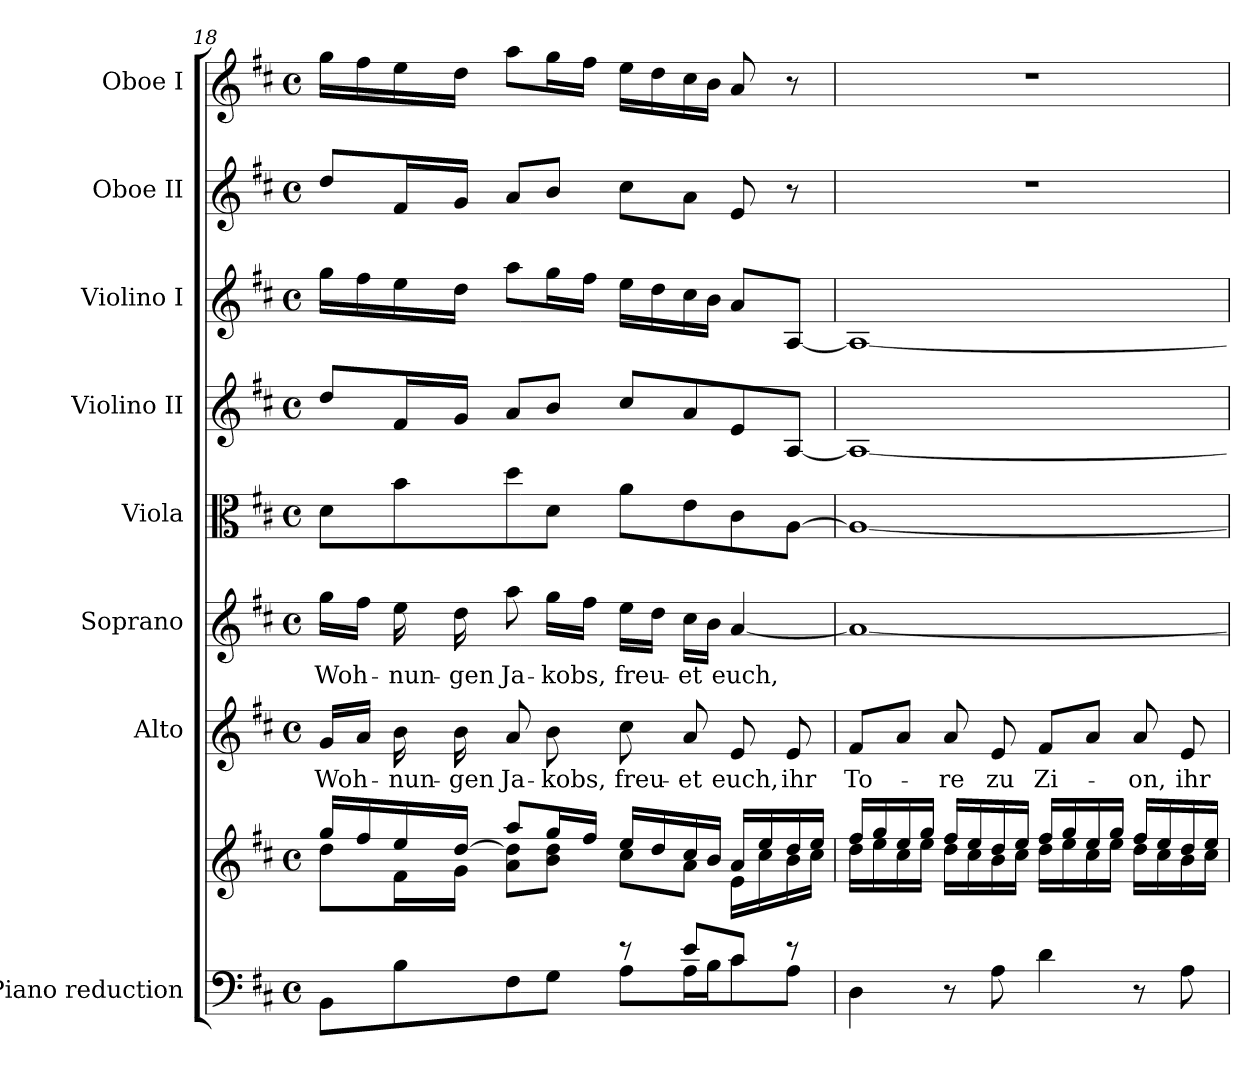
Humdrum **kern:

**kern	**kern	**kern	**text	**kern	**text	**kern	**kern	**kern	**kern	**kern
*part8	*part8	*part7	*part7	*part6	*part6	*part5	*part4	*part3	*part2	*part1
*staff9	*staff8	*staff7	*staff7	*staff6	*staff6	*staff5	*staff4	*staff3	*staff2	*staff1
*I"Piano reduction	*	*I"Alto	*	*I"Soprano	*	*I"Viola	*I"Violino II	*I"Violino I	*I"Oboe II	*I"Oboe I
*I'Pno	*	*	*	*	*	*I'Vla	*I'Vln	*I'Vln	*I'Ob	*I'Ob
*clefF4	*clefG2	*clefG2	*	*clefG2	*	*clefC3	*clefG2	*clefG2	*clefG2	*clefG2
*k[f#c#]	*k[f#c#]	*k[f#c#]	*	*k[f#c#]	*	*k[f#c#]	*k[f#c#]	*k[f#c#]	*k[f#c#]	*k[f#c#]
*M4/4	*M4/4	*M4/4	*	*M4/4	*	*M4/4	*M4/4	*M4/4	*M4/4	*M4/4
*met(c)	*met(c)	*met(c)	*	*met(c)	*	*met(c)	*met(c)	*met(c)	*met(c)	*met(c)
=18	=18	=18	=18	=18	=18	=18	=18	=18	=18	=18
*^	*^	*	*	*	*	*	*	*	*	*
!	!	!	!	!	!LO:LY:b	!	!LO:LY:b	!	!	!	!	!
2ryy	8BB\L	16gg/LL	8dd\L	16g/LL	Woh-	16gg\LL	Woh-	8d\L	8dd/L	16gg\LL	8dd/L	16gg\LL
.	.	16ff#/	.	16a/JJ	.	16ff#\JJ	.	.	.	16ff#\	.	16ff#\
!	!	!	!	!	!LO:LY:b	!	!LO:LY:b	!	!	!	!	!
.	8B\	16ee/	16f#\L	16b\	-nun-	16ee\	-nun-	8b\	16f#/L	16ee\	16f#/L	16ee\
!	!	!	!	!	!LO:LY:b	!	!LO:LY:b	!	!	!	!	!
.	.	[<16dd/JJ	16g\JJ	16b\	-gen	16dd\	-gen	.	16g/JJ	16dd\JJ	16g/JJ	16dd\JJ
!	!	!	!	!	!LO:LY:b	!	!LO:LY:b	!	!	!	!	!
.	8F#\	8aa/L	8a\ 8dd\]L	8a/	Ja-	8aa\	Ja-	8dd\	8a/L	8aa\L	8a/L	8aa\L
!	!	!	!	!	!LO:LY:b	!	!LO:LY:b	!	!	!	!	!
.	8G\J	16gg/L	8b\ 8dd\J	8b\	-kobs,	16gg\LL	-kobs,	8d\J	8b/J	16gg\L	8b/J	16gg\L
.	.	16ff#/JJ	.	.	.	16ff#\JJ	.	.	.	16ff#\JJ	.	16ff#\JJ
!	!	!	!	!	!LO:LY:b	!	!LO:LY:b	!	!	!	!	!
8r	8A\L	16ee/LL	8cc#\L	8cc#\	freu-	16ee\LL	freu-	8a\L	8cc#/L	16ee\LL	8cc#\L	16ee\LL
.	.	16dd/	.	.	.	16dd\JJ	.	.	.	16dd\	.	16dd\
!	!	!	!	!	!LO:LY:b	!	!LO:LY:b	!	!	!	!	!
8e/L	16A\L	16cc#/	8a\J	8a/	-et	16cc#\LL	-et	8e\	8a/	16cc#\	8a\J	16cc#\
.	16B\J	16b/JJ	.	.	.	16b\JJ	.	.	.	16b\JJ	.	16b\JJ
!	!	!	!	!	!LO:LY:b	!	!LO:LY:b	!	!	!	!	!
8c#/J	8c#\	16a/LL	16e\LL	8e/	euch,	[4a/	euch,	8c#\	8e/	8a/L	8e/	8a/
.	.	16ee/	16cc#\	.	.	.	.	.	.	.	.	.
!	!	!	!	!	!LO:LY:b	!	!	!	!	!	!	!
8r	8A\J	16dd/	16b\	8e/	ihr	.	.	[8A\J	[8A/J	[8A/J	8r	8r
.	.	16ee/JJ	16cc#\JJ	.	.	.	.	.	.	.	.	.
*v	*v	*	*	*	*	*	*	*	*	*	*	*
=19	=19	=19	=19	=19	=19	=19	=19	=19	=19	=19	=19
!	!	!	!	!LO:LY:b	!	!	!	!	!	!	!
4D\	16ff#/LL	16dd\LL	8f#/L	To-	1a_	.	1A_	1A_	1A_	1r	1r
.	16gg/	16ee\	.	.	.	.	.	.	.	.	.
.	16ee/	16cc#\	8a/J	.	.	.	.	.	.	.	.
.	16gg/JJ	16ee\JJ	.	.	.	.	.	.	.	.	.
!	!	!	!	!LO:LY:b	!	!	!	!	!	!	!
8r	16ff#/LL	16dd\LL	8a/	-re	.	.	.	.	.	.	.
.	16ee/	16cc#\	.	.	.	.	.	.	.	.	.
!	!	!	!	!LO:LY:b	!	!	!	!	!	!	!
8A\	16dd/	16b\	8e/	zu	.	.	.	.	.	.	.
.	16ee/JJ	16cc#\JJ	.	.	.	.	.	.	.	.	.
!	!	!	!	!LO:LY:b	!	!	!	!	!	!	!
4d\	16ff#/LL	16dd\LL	8f#/L	Zi-	.	.	.	.	.	.	.
.	16gg/	16ee\	.	.	.	.	.	.	.	.	.
.	16ee/	16cc#\	8a/J	.	.	.	.	.	.	.	.
.	16gg/JJ	16ee\JJ	.	.	.	.	.	.	.	.	.
!	!	!	!	!LO:LY:b	!	!	!	!	!	!	!
8r	16ff#/LL	16dd\LL	8a/	-on,	.	.	.	.	.	.	.
.	16ee/	16cc#\	.	.	.	.	.	.	.	.	.
!	!	!	!	!LO:LY:b	!	!	!	!	!	!	!
8A\	16dd/	16b\	8e/	ihr	.	.	.	.	.	.	.
.	16ee/JJ	16cc#\JJ	.	.	.	.	.	.	.	.	.
*	*v	*v	*	*	*	*	*	*	*	*	*
=	=	=	=	=	=	=	=	=	=	=
*-	*-	*-	*-	*-	*-	*-	*-	*-	*-	*-
